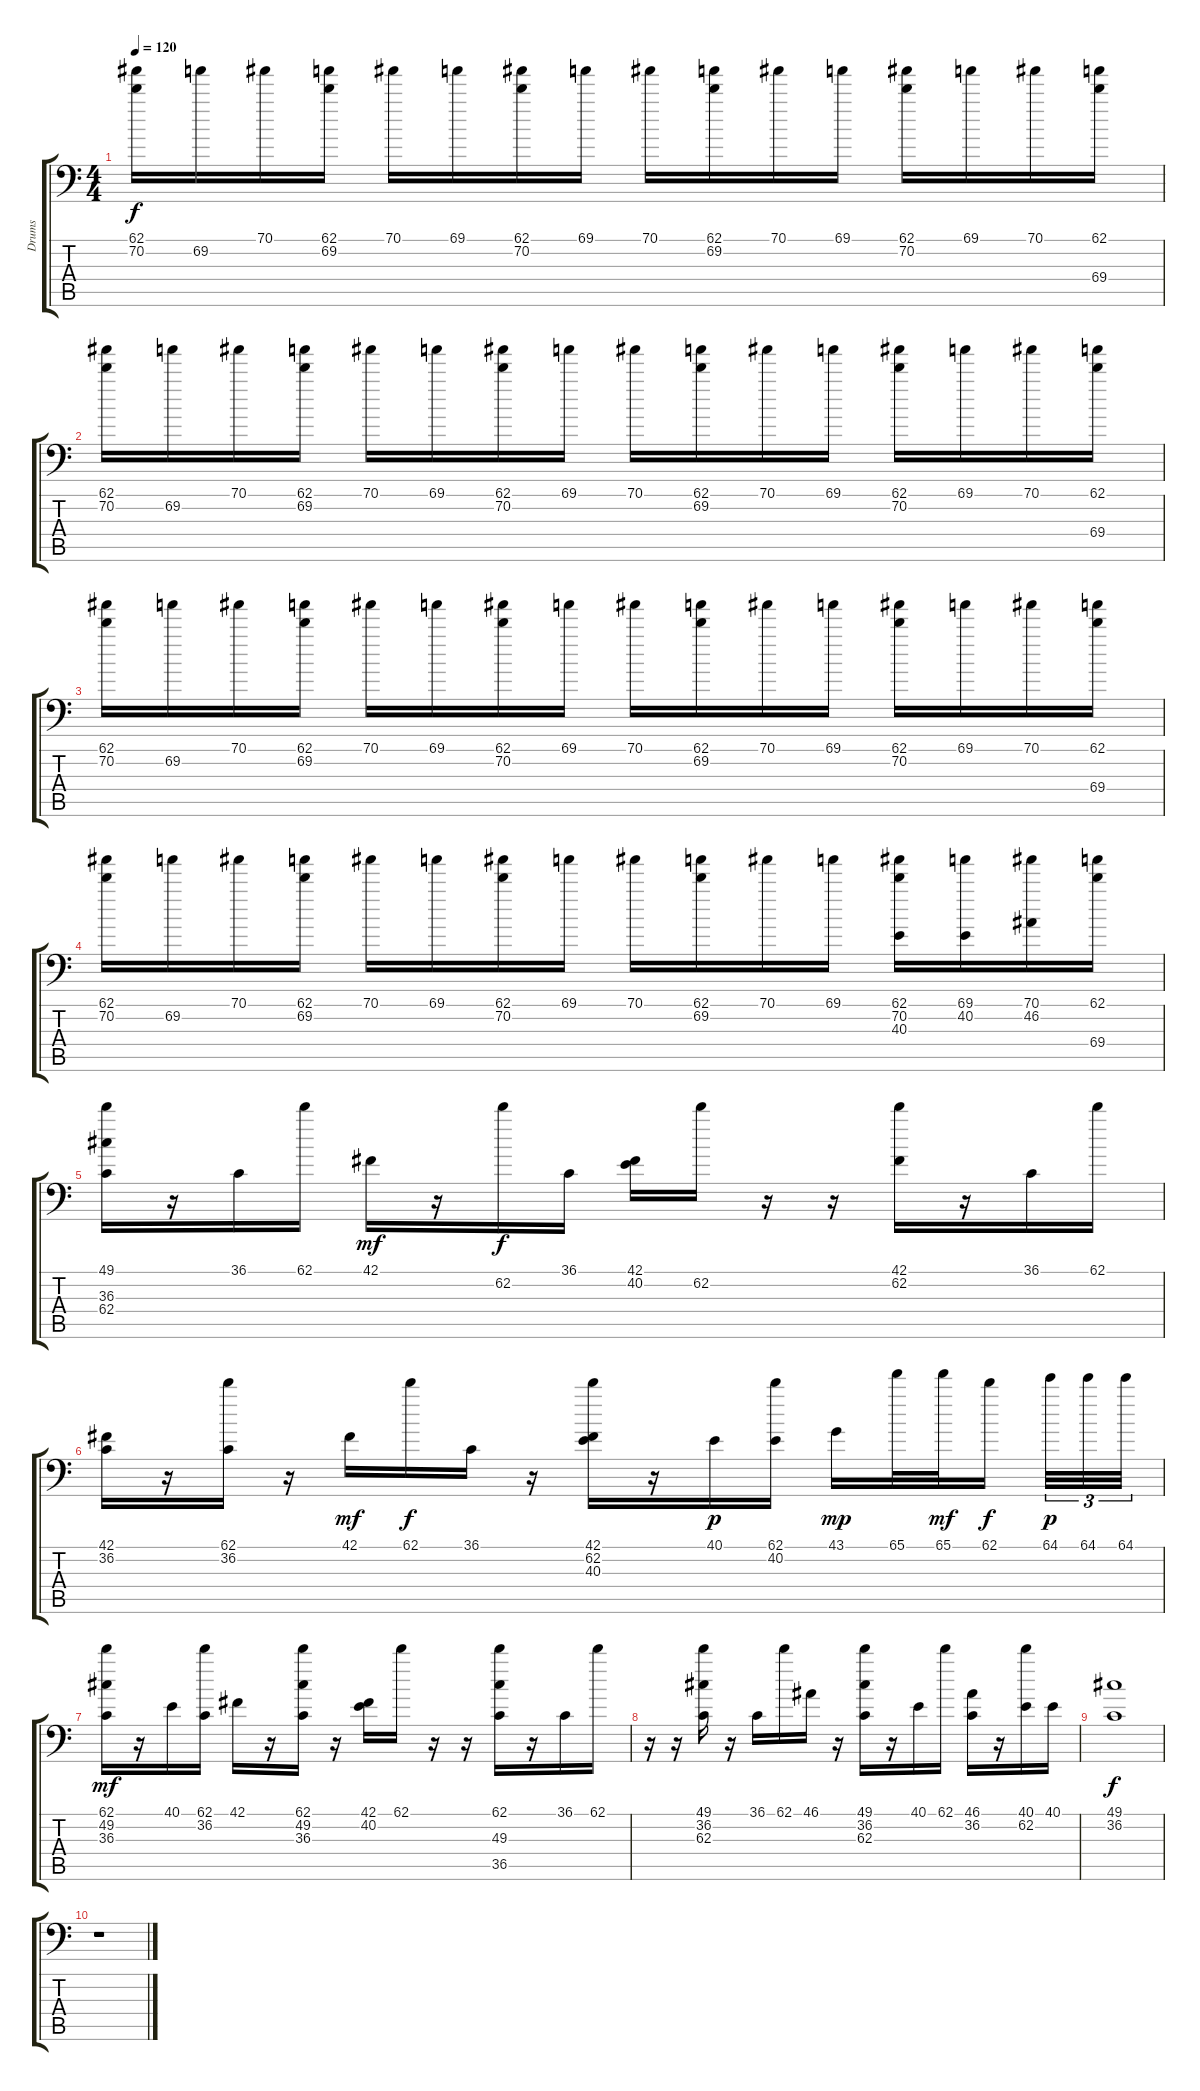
\track ("Drums" "Drums") {instrument acousticgrandpiano}
\staff {score tabs}
\tuning (C-1 C-1 C-1 C-1 C-1 C-1) {hide}
\ts (4 4)
\tempo 120
\clef f4
\ks c
(62.1 70.2).16{dy f} 69.2.16 70.1.16 (62.1 69.2).16 70.1.16 69.1.16 (62.1 70.2).16 69.1.16 70.1.16 (62.1 69.2).16 70.1.16 69.1.16 (62.1 70.2).16 69.1.16 70.1.16 (62.1 69.4).16 |
(62.1 70.2).16 69.2.16 70.1.16 (62.1 69.2).16 70.1.16 69.1.16 (62.1 70.2).16 69.1.16 70.1.16 (62.1 69.2).16 70.1.16 69.1.16 (62.1 70.2).16 69.1.16 70.1.16 (62.1 69.4).16 |
(62.1 70.2).16 69.2.16 70.1.16 (62.1 69.2).16 70.1.16 69.1.16 (62.1 70.2).16 69.1.16 70.1.16 (62.1 69.2).16 70.1.16 69.1.16 (62.1 70.2).16 69.1.16 70.1.16 (62.1 69.4).16 |
(62.1 70.2).16 69.2.16 70.1.16 (62.1 69.2).16 70.1.16 69.1.16 (62.1 70.2).16 69.1.16 70.1.16 (62.1 69.2).16 70.1.16 69.1.16 (62.1 70.2 40.3).16 (69.1 40.2).16 (70.1 46.2).16 (62.1 69.4).16 |
(49.1 36.3 62.4).16 r.16 36.1.16 62.1.16 42.1.16{dy mf} r.16 62.2.16{dy f} 36.1.16 (42.1 40.2).16 62.2.16 r.16 r.16 (42.1 62.2).16 r.16 36.1.16 62.1.16 |
(42.1 36.2).16 r.16 (62.1 36.2).16 r.16 42.1.16{dy mf} 62.1.16{dy f} 36.1.16 r.16 (42.1 62.2 40.3).16 r.16 40.1.16{dy p} (62.1 40.2).16 43.1.16{dy mp} 65.1.32 65.1.32{dy mf} 62.1.16{dy f} 64.1.32{tu (3 2) dy p} 64.1.32{tu (3 2)} 64.1.32{tu (3 2)} |
(62.1 49.2 36.3).16{dy mf} r.16 40.1.16 (62.1 36.2).16 42.1.16 r.16 (62.1 49.2 36.3).16 r.16 (42.1 40.2).16 62.1.16 r.16 r.16 (62.1 49.3 36.5).16 r.16 36.1.16 62.1.16 |
r.16 r.16 (49.1 36.2 62.3).16 r.16 36.1.16 62.1.16 46.1.16 r.16 (49.1 36.2 62.3).16 r.16 40.1.16 62.1.16 (46.1 36.2).16 r.16 (40.1 62.2).16 40.1.16 |
(49.1 36.2).1{dy f} |
r.1
